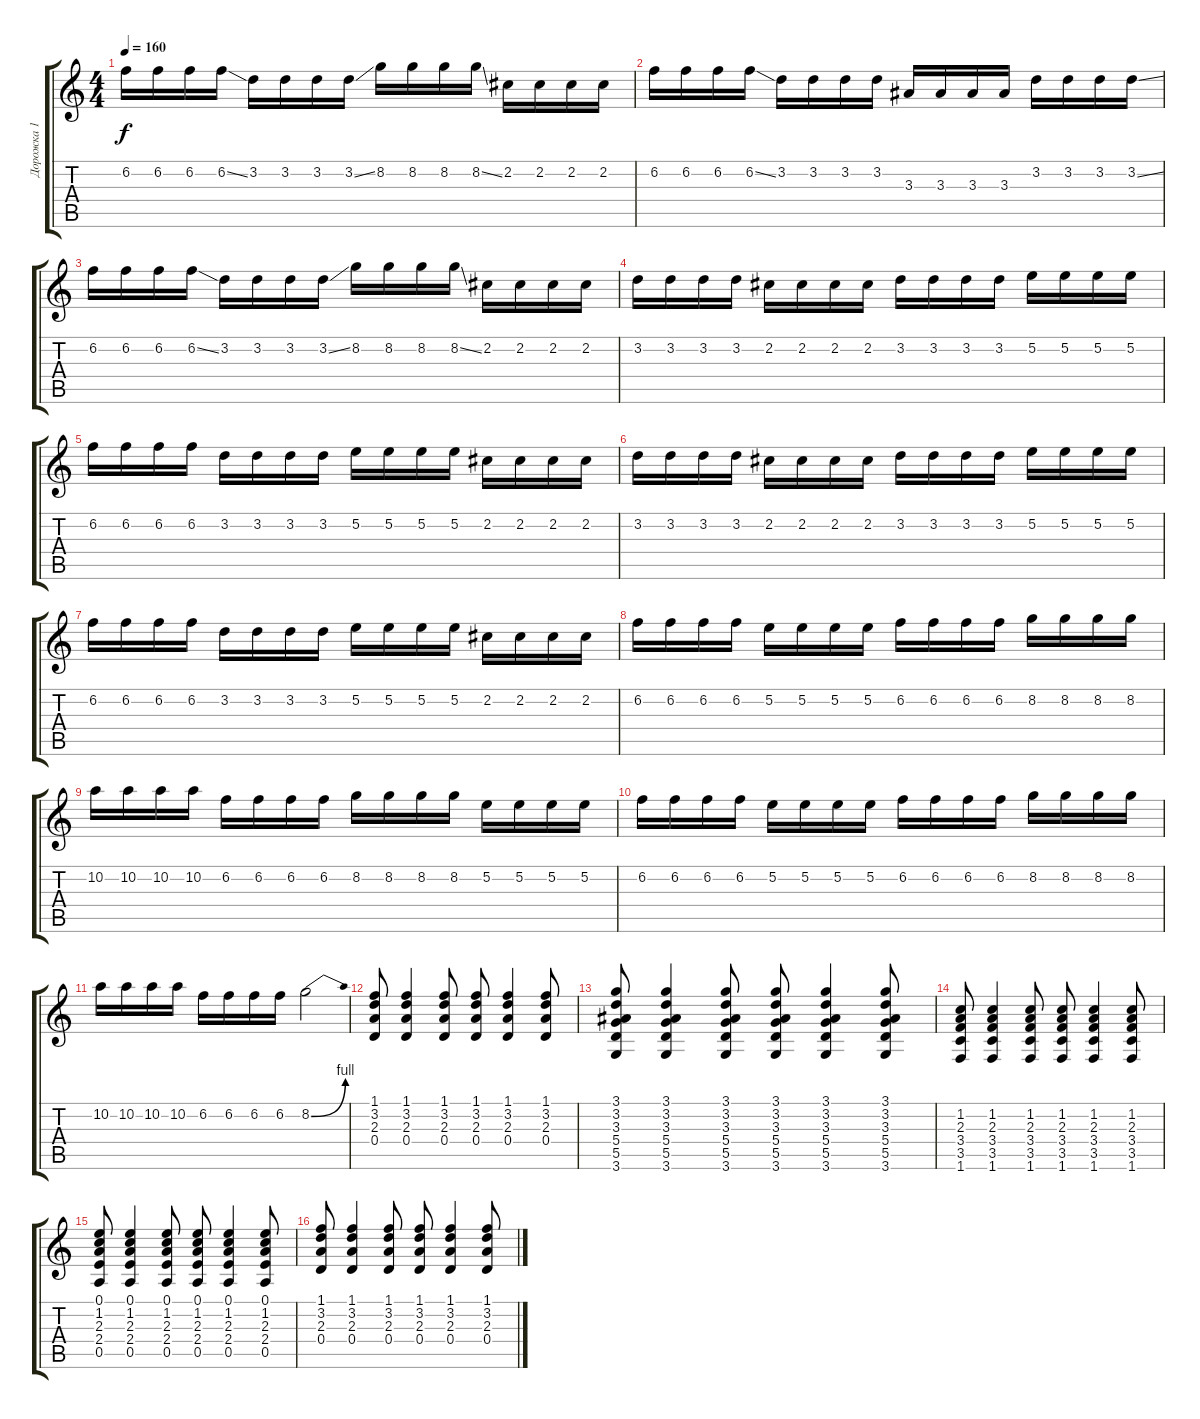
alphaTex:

\track ("Дорожка 1" "Дорожка 1") {instrument distortionguitar}
\staff {score tabs}
\tuning (E4 B3 G3 D3 A2 E2) {hide}
\ts (4 4)
\tempo 160
\clef g2
\ks c
6.2.16{dy f} 6.2.16 6.2.16 6.2{ss}.16 3.2.16 3.2.16 3.2.16 3.2{ss}.16 8.2.16 8.2.16 8.2.16 8.2{ss}.16 2.2.16 2.2.16 2.2.16 2.2.16 |
6.2.16 6.2.16 6.2.16 6.2{ss}.16 3.2.16 3.2.16 3.2.16 3.2.16 3.3.16 3.3.16 3.3.16 3.3.16 3.2.16 3.2.16 3.2.16 3.2{ss}.16 |
6.2.16 6.2.16 6.2.16 6.2{ss}.16 3.2.16 3.2.16 3.2.16 3.2{ss}.16 8.2.16 8.2.16 8.2.16 8.2{ss}.16 2.2.16 2.2.16 2.2.16 2.2.16 |
3.2.16 3.2.16 3.2.16 3.2.16 2.2.16 2.2.16 2.2.16 2.2.16 3.2.16 3.2.16 3.2.16 3.2.16 5.2.16 5.2.16 5.2.16 5.2.16 |
6.2.16 6.2.16 6.2.16 6.2.16 3.2.16 3.2.16 3.2.16 3.2.16 5.2.16 5.2.16 5.2.16 5.2.16 2.2.16 2.2.16 2.2.16 2.2.16 |
3.2.16 3.2.16 3.2.16 3.2.16 2.2.16 2.2.16 2.2.16 2.2.16 3.2.16 3.2.16 3.2.16 3.2.16 5.2.16 5.2.16 5.2.16 5.2.16 |
6.2.16 6.2.16 6.2.16 6.2.16 3.2.16 3.2.16 3.2.16 3.2.16 5.2.16 5.2.16 5.2.16 5.2.16 2.2.16 2.2.16 2.2.16 2.2.16 |
6.2.16 6.2.16 6.2.16 6.2.16 5.2.16 5.2.16 5.2.16 5.2.16 6.2.16 6.2.16 6.2.16 6.2.16 8.2.16 8.2.16 8.2.16 8.2.16 |
10.2.16 10.2.16 10.2.16 10.2.16 6.2.16 6.2.16 6.2.16 6.2.16 8.2.16 8.2.16 8.2.16 8.2.16 5.2.16 5.2.16 5.2.16 5.2.16 |
6.2.16 6.2.16 6.2.16 6.2.16 5.2.16 5.2.16 5.2.16 5.2.16 6.2.16 6.2.16 6.2.16 6.2.16 8.2.16 8.2.16 8.2.16 8.2.16 |
10.2.16 10.2.16 10.2.16 10.2.16 6.2.16 6.2.16 6.2.16 6.2.16 8.2{be (bend 0 0 60 4)}.2 |
(1.1 3.2 2.3 0.4).8 (1.1 3.2 2.3 0.4).4 (1.1 3.2 2.3 0.4).8 (1.1 3.2 2.3 0.4).8 (1.1 3.2 2.3 0.4).4 (1.1 3.2 2.3 0.4).8 |
(3.1 3.2 3.3 5.4 5.5 3.6).8 (3.1 3.2 3.3 5.4 5.5 3.6).4 (3.1 3.2 3.3 5.4 5.5 3.6).8 (3.1 3.2 3.3 5.4 5.5 3.6).8 (3.1 3.2 3.3 5.4 5.5 3.6).4 (3.1 3.2 3.3 5.4 5.5 3.6).8 |
(1.2 2.3 3.4 3.5 1.6).8 (1.2 2.3 3.4 3.5 1.6).4 (1.2 2.3 3.4 3.5 1.6).8 (1.2 2.3 3.4 3.5 1.6).8 (1.2 2.3 3.4 3.5 1.6).4 (1.2 2.3 3.4 3.5 1.6).8 |
(0.1 1.2 2.3 2.4 0.5).8 (0.1 1.2 2.3 2.4 0.5).4 (0.1 1.2 2.3 2.4 0.5).8 (0.1 1.2 2.3 2.4 0.5).8 (0.1 1.2 2.3 2.4 0.5).4 (0.1 1.2 2.3 2.4 0.5).8 |
(1.1 3.2 2.3 0.4).8 (1.1 3.2 2.3 0.4).4 (1.1 3.2 2.3 0.4).8 (1.1 3.2 2.3 0.4).8 (1.1 3.2 2.3 0.4).4 (1.1 3.2 2.3 0.4).8
